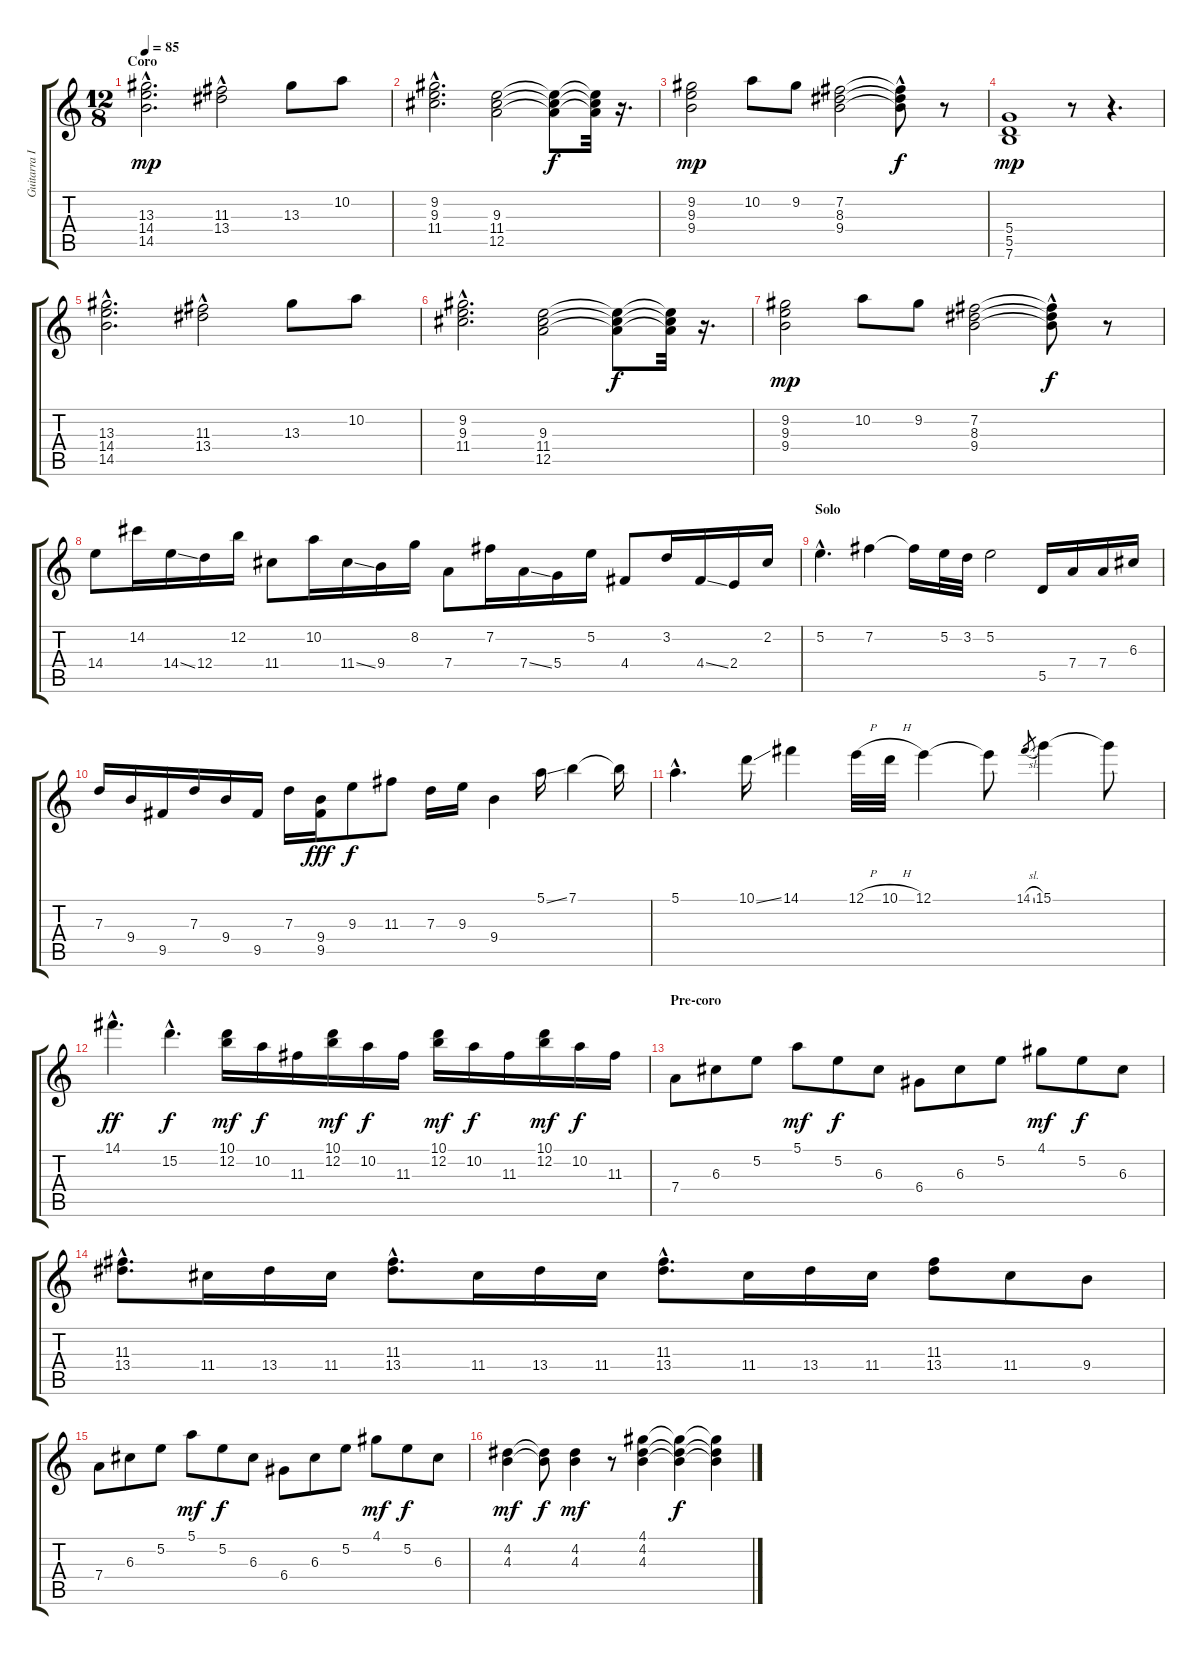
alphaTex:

\track ("Guitarra II" "Guitarra I") {instrument overdrivenguitar}
\staff {score tabs}
\tuning (E4 B3 G3 D3 A2 E2) {hide}
\ts (12 8)
\section ("" "Coro")
\tempo 85
\clef g2
\ks c
(13.3{hac} 14.4{hac} 14.5).2{d dy mp} (11.3 13.4{hac}).2 13.3.8 10.2.8 |
(9.2{hac} 9.3 11.4).2{d} (9.3 11.4 12.5).2 (9.3{t} 11.4{t} 12.5{t}).8{dy f} (9.3{t} 11.4{t} 12.5{t}).32 r.16{d} |
(9.2 9.3 9.4).2{dy mp} 10.2.8 9.2.8 (7.2 8.3 9.4).2 (7.2{t} 8.3{hac t} 9.4{hac t}).8{dy f} r.8 |
(5.4 5.5 7.6).1{dy mp} r.8 r.4{d} |
(13.3{hac} 14.4{hac} 14.5).2{d} (11.3 13.4{hac}).2 13.3.8 10.2.8 |
(9.2{hac} 9.3 11.4).2{d} (9.3 11.4 12.5).2 (9.3{t} 11.4{t} 12.5{t}).8{dy f} (9.3{t} 11.4{t} 12.5{t}).32 r.16{d} |
(9.2 9.3 9.4).2{dy mp} 10.2.8 9.2.8 (7.2 8.3 9.4).2 (7.2{t} 8.3{hac t} 9.4{hac t}).8{dy f} r.8 |
14.4.8{instrument overdrivenguitar} 14.2.16 14.4{ss}.16 12.4.16 12.2.16 11.4.8 10.2.16 11.4{ss}.16 9.4.16 8.2.16 7.4.8 7.2.16 7.4{ss}.16 5.4.16 5.2.16 4.4.8 3.2.16 4.4{ss}.16 2.4.16 2.2.16 |
\section ("" "Solo")
5.2{hac}.4{d} 7.2.4 7.2{t}.16 5.2.32 3.2.32 5.2.2 5.5.16 7.4.16 7.4.16 6.3.16 |
7.3.16 9.4.16 9.5.16 7.3.16 9.4.16 9.5.16 7.3.16 (9.4 9.5).16{dy fff} 9.3.8{dy f} 11.3.8 7.3.16 9.3.16 9.4.4 5.1{ss}.16 7.1.4 7.1{t}.16 |
5.1{hac}.4{d} 10.1{ss}.16 14.1.4 12.1{h}.32 10.1{h}.32 12.1.4 12.1{t}.8 14.1{sl}.8{gr} 15.1.4 15.1{t}.8 |
14.1{hac}.4{d dy ff} 15.2{hac}.4{d dy f} (10.1 12.2).16{dy mf} 10.2.16{dy f} 11.3.16 (10.1 12.2).16{dy mf} 10.2.16{dy f} 11.3.16 (10.1 12.2).16{dy mf} 10.2.16{dy f} 11.3.16 (10.1 12.2).16{dy mf} 10.2.16{dy f} 11.3.16 |
\section ("" "Pre-coro")
7.4.8 6.3.8 5.2.8 5.1.8{dy mf} 5.2.8{dy f} 6.3.8 6.4.8 6.3.8 5.2.8 4.1.8{dy mf} 5.2.8{dy f} 6.3.8 |
(11.3{hac} 13.4{hac}).8{d} 11.4.16 13.4.16 11.4.16 (11.3{hac} 13.4{hac}).8{d} 11.4.16 13.4.16 11.4.16 (11.3{hac} 13.4{hac}).8{d} 11.4.16 13.4.16 11.4.16 (11.3 13.4).8 11.4.8 9.4.8 |
7.4.8 6.3.8 5.2.8 5.1.8{dy mf} 5.2.8{dy f} 6.3.8 6.4.8 6.3.8 5.2.8 4.1.8{dy mf} 5.2.8{dy f} 6.3.8 |
(4.2 4.3).4{dy mf} (4.2{t} 4.3{t}).8{dy f} (4.2 4.3).4{dy mf} r.8 (4.1 4.2 4.3).4 (4.1{t} 4.2{t} 4.3{t}).4{dy f} (4.1{t} 4.2{t} 4.3{t}).4
